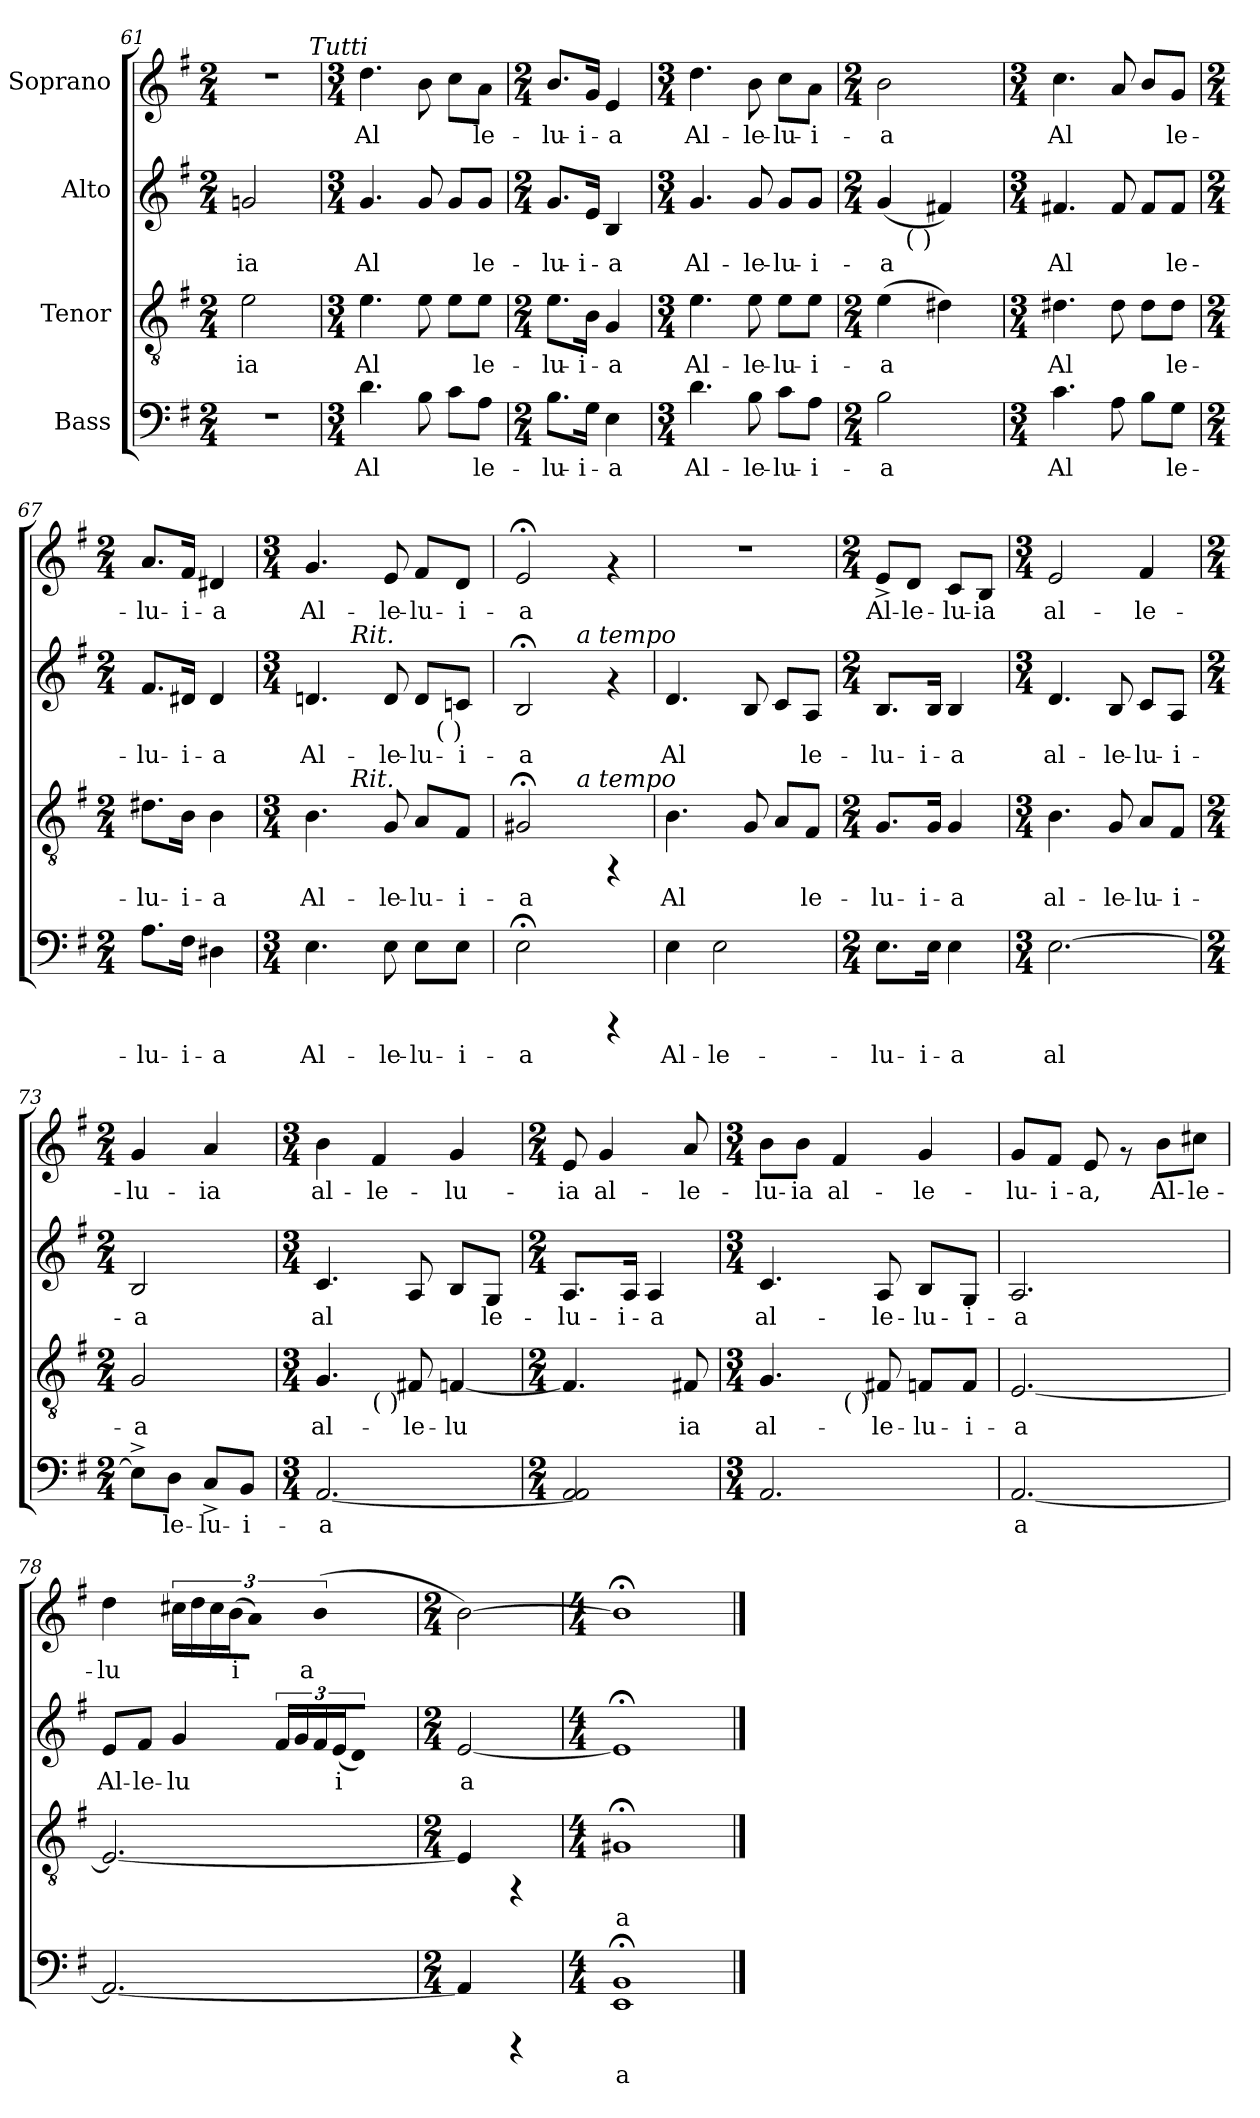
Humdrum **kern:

**kern	**text	**kern	**text	**kern	**text	**kern	**text
*part4	*part4	*part3	*part3	*part2	*part2	*part1	*part1
*staff4	*staff4	*staff3	*staff3	*staff2	*staff2	*staff1	*staff1
*I"Bass	*	*I"Tenor	*	*I"Alto	*	*I"Soprano	*
*clefF4	*	*clefGv2	*	*clefG2	*	*clefG2	*
*k[f#]	*	*k[f#]	*	*k[f#]	*	*k[f#]	*
*G:	*	*G:	*	*G:	*	*G:	*
*M2/4	*	*M2/4	*	*M2/4	*	*M2/4	*
=61	=61	=61	=61	=61	=61	=61	=61
!	!	!	!LO:LY:b:cj	!	!LO:LY:b:cj	!	!
*	*	*	*	*	*	*^	*
2r	.	2e\	-ia	2gn/	-ia	2r	4...ryy	.
!	!	!	!	!	!	!	!LO:TX:a:i:t=Tutti	!
.	.	.	.	.	.	.	32ryy	.
*	*	*	*	*	*	*v	*v	*
=62	=62	=62	=62	=62	=62	=62	=62
*M3/4	*	*M3/4	*	*M3/4	*	*M3/4	*
*	*	*	*	*	*	*^	*
!	!LO:LY:b:cj	!	!LO:LY:b:cj	!	!LO:LY:b:cj	!	!	!LO:LY:b:cj
*	*	*	*	*	*	*v	*v	*
4.d\	Al	4.e\	Al	4.g/	Al	4.dd\	Al
!	!LO:LY:b:cj	!	!LO:LY:b:cj	!	!LO:LY:b:cj	!	!LO:LY:b:cj
8B\	.	8e\	.	8g/	.	8b\	.
!	!LO:LY:b:cj	!	!LO:LY:b:cj	!	!LO:LY:b:cj	!	!LO:LY:b:cj
8c\L	.	8e\L	.	8g/L	.	8cc\L	.
!	!LO:LY:b:cj	!	!LO:LY:b:cj	!	!LO:LY:b:cj	!	!LO:LY:b:cj
8A\J	le-	8e\J	le-	8g/J	le-	8a\J	le-
=63	=63	=63	=63	=63	=63	=63	=63
*M2/4	*	*M2/4	*	*M2/4	*	*M2/4	*
!	!LO:LY:b:cj	!	!LO:LY:b:cj	!	!LO:LY:b:cj	!	!LO:LY:b:cj
8.B\L	-lu-	8.e\L	-lu-	8.g/L	-lu-	8.b/L	-lu-
!	!LO:LY:b:cj	!	!LO:LY:b:cj	!	!LO:LY:b:cj	!	!LO:LY:b:cj
16G\J	-i-	16B\J	-i-	16e/J	-i-	16g/J	-i-
!	!LO:LY:b:cj	!	!LO:LY:b:cj	!	!LO:LY:b:cj	!	!LO:LY:b:cj
4E\	-a	4G/	-a	4B/	-a	4e/	-a
!!LO:PB:g=z
=64	=64	=64	=64	=64	=64	=64	=64
*M3/4	*	*M3/4	*	*M3/4	*	*M3/4	*
!	!LO:LY:b:cj	!	!LO:LY:b:cj	!	!LO:LY:b:cj	!	!LO:LY:b:cj
4.d\	Al-	4.e\	Al-	4.g/	Al-	4.dd\	Al-
!	!LO:LY:b:cj	!	!LO:LY:b:cj	!	!LO:LY:b:cj	!	!LO:LY:b:cj
8B\	-le-	8e\	-le-	8g/	-le-	8b\	-le-
!	!LO:LY:b:cj	!	!LO:LY:b:cj	!	!LO:LY:b:cj	!	!LO:LY:b:cj
8c\L	-lu-	8e\L	-lu-	8g/L	-lu-	8cc\L	-lu-
!	!LO:LY:b:cj	!	!LO:LY:b:cj	!	!LO:LY:b:cj	!	!LO:LY:b:cj
8A\J	-i-	8e\J	-i-	8g/J	-i-	8a\J	-i-
=65	=65	=65	=65	=65	=65	=65	=65
*M2/4	*	*M2/4	*	*M2/4	*	*M2/4	*
!	!LO:LY:b:cj	!	!LO:LY:b:cj	!	!LO:LY:b:cj	!	!LO:LY:b:cj
*	*	*	*	*^	*	*	*
2B\	-a	(>4e\	-a	(<4g/	16..ryy	-a	2b\	-a
!	!	!	!	!	!LO:TX:b:t=( )	!	!	!
.	.	.	.	.	4ryy	.	.	.
!	!	!	!LO:LY:b:cj	!	!	!LO:LY:b:cj	!	!
.	.	4d#X\)	.	4f#X/)	.	.	.	.
.	.	.	.	.	8ryy	.	.	.
.	.	.	.	.	64ryy	.	.	.
*	*	*	*	*v	*v	*	*	*
=66	=66	=66	=66	=66	=66	=66	=66
*M3/4	*	*M3/4	*	*M3/4	*	*M3/4	*
*	*	*	*	*^	*	*	*
!	!LO:LY:b:cj	!	!LO:LY:b:cj	!	!	!LO:LY:b:cj	!	!LO:LY:b:cj
*	*	*	*	*v	*v	*	*	*
4.c\	Al	4.d#X\	Al	4.f#X/	Al	4.cc\	Al
!	!LO:LY:b:cj	!	!LO:LY:b:cj	!	!LO:LY:b:cj	!	!LO:LY:b:cj
8A\	.	8d#\	.	8f#/	.	8a/	.
!	!LO:LY:b:cj	!	!LO:LY:b:cj	!	!LO:LY:b:cj	!	!LO:LY:b:cj
8B\L	.	8d#\L	.	8f#/L	.	8b/L	.
!	!LO:LY:b:cj	!	!LO:LY:b:cj	!	!LO:LY:b:cj	!	!LO:LY:b:cj
8G\J	le-	8d#\J	le-	8f#/J	le-	8g/J	le-
=67	=67	=67	=67	=67	=67	=67	=67
*M2/4	*	*M2/4	*	*M2/4	*	*M2/4	*
!	!LO:LY:b:cj	!	!LO:LY:b:cj	!	!LO:LY:b:cj	!	!LO:LY:b:cj
8.A\L	-lu-	8.d#X\L	-lu-	8.f#/L	-lu-	8.a/L	-lu-
!	!LO:LY:b:cj	!	!LO:LY:b:cj	!	!LO:LY:b:cj	!	!LO:LY:b:cj
16F#\J	-i-	16B\J	-i-	16d#X/J	-i-	16f#/J	-i-
!	!LO:LY:b:cj	!	!LO:LY:b:cj	!	!LO:LY:b:cj	!	!LO:LY:b:cj
4D#X\	-a	4B\	-a	4d#/	-a	4d#X/	-a
=68	=68	=68	=68	=68	=68	=68	=68
*M3/4	*	*M3/4	*	*M3/4	*	*M3/4	*
!	!LO:LY:b:cj	!	!LO:LY:b:cj	!	!LO:LY:b:cj	!	!LO:LY:b:cj
*	*	*^	*	*^	*	*	*
*	*	*	*	*	*	*^	*	*	*
4.E\	Al-	4.B\	8...ryy	Al-	4.dn/	8...ryy	2ryy	Al-	4.g/	Al-
!	!	!	!	!	!	!LO:TX:a:i:t=Rit.	!	!	!	!
!	!	!	!LO:TX:a:i:t=Rit.	!	!	!	!	!	!	!
.	.	.	2ryy	.	.	2ryy	.	.	.	.
!	!LO:LY:b:cj	!	!	!LO:LY:b:cj	!	!	!	!LO:LY:b:cj	!	!LO:LY:b:cj
8E\	-le-	8G/	.	-le-	8d/	.	.	-le-	8e/	-le-
!	!LO:LY:b:cj	!	!	!LO:LY:b:cj	!	!	!	!LO:LY:b:cj	!	!LO:LY:b:cj
8E\L	-lu-	8A/L	.	-lu-	8d/L	.	16ryy	-lu-	8f#/L	-lu-
!	!	!	!	!	!	!	!LO:TX:b:t=( )	!	!	!
.	.	.	.	.	.	.	8.ryy	.	.	.
!	!LO:LY:b:cj	!	!	!LO:LY:b:cj	!	!	!	!LO:LY:b:cj	!	!LO:LY:b:cj
8E\J	-i-	8F#/J	.	-i-	8cn/J	.	.	-i-	8d/J	-i-
.	.	.	64ryy	.	.	64ryy	.	.	.	.
=69	=69	=69	=69	=69	=69	=69	=69	=69	=69	=69
!	!LO:LY:b:cj	!	!	!LO:LY:b:cj	!	!	!	!LO:LY:b:cj	!	!LO:LY:b:cj
*	*	*	*	*	*	*v	*v	*	*	*
2E;<\	-a	2G#X;</	4.ryy	-a	2B;</	4.ryy	-a	2e;</	-a
!	!	!	!	!	!	!LO:TX:a:i:t=a tempo	!	!	!
!	!	!	!LO:TX:a:i:t=a tempo	!	!	!	!	!	!
.	.	.	4.ryy	.	.	4.ryy	.	.	.
4rCCC	.	4rFF	.	.	4rf	.	.	4rf	.
!!LO:LB:g=z
=70	=70	=70	=70	=70	=70	=70	=70	=70	=70
!	!LO:LY:b:cj	!	!	!LO:LY:b:cj	!	!	!LO:LY:b:cj	!	!
*	*	*v	*v	*	*	*	*	*	*
*	*	*	*	*v	*v	*	*	*
4E\	Al-	4.B\	Al	4.d/	Al	2.r	.
!	!LO:LY:b:cj	!	!	!	!	!	!
2E\	-le-	.	.	.	.	.	.
!	!	!	!LO:LY:b:cj	!	!LO:LY:b:cj	!	!
.	.	8G/	.	8B/	.	.	.
!	!	!	!LO:LY:b:cj	!	!LO:LY:b:cj	!	!
.	.	8A/L	.	8c/L	.	.	.
!	!	!	!LO:LY:b:cj	!	!LO:LY:b:cj	!	!
.	.	8F#/J	le-	8A/J	le-	.	.
=71	=71	=71	=71	=71	=71	=71	=71
*M2/4	*	*M2/4	*	*M2/4	*	*M2/4	*
!	!LO:LY:b:cj	!	!LO:LY:b:cj	!	!LO:LY:b:cj	!	!LO:LY:b:cj
8.E\L	-lu-	8.G/L	-lu-	8.B/L	-lu-	8e^>/L	Al-
!	!	!	!	!	!	!	!LO:LY:b:cj
.	.	.	.	.	.	8d/J	-le-
!	!LO:LY:b:cj	!	!LO:LY:b:cj	!	!LO:LY:b:cj	!	!
16E\J	-i-	16G/J	-i-	16B/J	-i-	.	.
!	!LO:LY:b:cj	!	!LO:LY:b:cj	!	!LO:LY:b:cj	!	!LO:LY:b:cj
4E\	-a	4G/	-a	4B/	-a	8c/L	-lu-
!	!	!	!	!	!	!	!LO:LY:b:cj
.	.	.	.	.	.	8B/J	-ia
=72	=72	=72	=72	=72	=72	=72	=72
*M3/4	*	*M3/4	*	*M3/4	*	*M3/4	*
!	!LO:LY:b:cj	!	!LO:LY:b:cj	!	!LO:LY:b:cj	!	!LO:LY:b:cj
[>2.E\	al	4.B\	al-	4.d/	al-	2e/	al-
!	!	!	!LO:LY:b:cj	!	!LO:LY:b:cj	!	!
.	.	8G/	-le-	8B/	-le-	.	.
!	!	!	!LO:LY:b:cj	!	!LO:LY:b:cj	!	!LO:LY:b:cj
.	.	8A/L	-lu-	8c/L	-lu-	4f#/	-le-
!	!	!	!LO:LY:b:cj	!	!LO:LY:b:cj	!	!
.	.	8F#/J	-i-	8A/J	-i-	.	.
=73	=73	=73	=73	=73	=73	=73	=73
*M2/4	*	*M2/4	*	*M2/4	*	*M2/4	*
!	!LO:LY:b:cj	!	!LO:LY:b:cj	!	!LO:LY:b:cj	!	!LO:LY:b:cj
8E^<\L]	.	2G/	-a	2B/	-a	4g/	-lu-
!	!LO:LY:b:cj	!	!	!	!	!	!
8D\J	le-	.	.	.	.	.	.
!	!LO:LY:b:cj	!	!	!	!	!	!LO:LY:b:cj
8C^>/L	-lu-	.	.	.	.	4a/	-ia
!	!LO:LY:b:cj	!	!	!	!	!	!
8BB/J	-i-	.	.	.	.	.	.
=74	=74	=74	=74	=74	=74	=74	=74
*M3/4	*	*M3/4	*	*M3/4	*	*M3/4	*
!	!LO:LY:b:cj	!	!LO:LY:b:cj	!	!LO:LY:b:cj	!	!LO:LY:b:cj
*	*	*^	*	*	*	*	*
[<2.AA/	-a	4.G/	4ryy	al-	4.c/	al	4b\	al-
!	!	!	!LO:TX:b:t=( )	!	!	!	!	!
!	!	!	!	!	!	!	!	!LO:LY:b:cj
.	.	.	2ryy	.	.	.	4f#/	-le-
!	!	!	!	!LO:LY:b:cj	!	!LO:LY:b:cj	!	!
.	.	8F#X/	.	-le-	8A/	.	.	.
!	!	!	!	!LO:LY:b:cj	!	!LO:LY:b:cj	!	!LO:LY:b:cj
.	.	[<4Fn/	.	-lu-	8B/L	.	4g/	-lu-
!	!	!	!	!	!	!LO:LY:b:cj	!	!
.	.	.	.	.	8G/J	le-	.	.
*	*	*v	*v	*	*	*	*	*
=75	=75	=75	=75	=75	=75	=75	=75
*M2/4	*	*M2/4	*	*M2/4	*	*M2/4	*
*	*	*^	*	*	*	*	*
!	!LO:LY:b:cj	!	!	!LO:LY:b:cj	!	!LO:LY:b:cj	!	!LO:LY:b:cj
*	*	*v	*v	*	*	*	*	*
2AA/ 2AA/]	.	4.F/]	--	8.A/L	-lu-	8e/	-ia
!	!	!	!	!	!	!	!LO:LY:b:cj
.	.	.	.	.	.	4g/	al-
!	!	!	!	!	!LO:LY:b:cj	!	!
.	.	.	.	16A/J	-i-	.	.
!	!	!	!	!	!LO:LY:b:cj	!	!
.	.	.	.	4A/	-a	.	.
!	!	!	!LO:LY:b:cj	!	!	!	!LO:LY:b:cj
.	.	8F#X/	-ia	.	.	8a/	-le-
!!LO:LB:g=z
=76	=76	=76	=76	=76	=76	=76	=76
*M3/4	*	*M3/4	*	*M3/4	*	*M3/4	*
!	!LO:LY:b:cj	!	!LO:LY:b:cj	!	!LO:LY:b:cj	!	!LO:LY:b:cj
*	*	*^	*	*	*	*	*
2.AA/	.	4.G/	4ryy	al-	4.c/	al-	8b\L	-lu-
!	!	!	!	!	!	!	!	!LO:LY:b:cj
.	.	.	.	.	.	.	8b\J	-ia
!	!	!	!	!	!	!	!	!LO:LY:b:cj
.	.	.	64ryy	.	.	.	4f#/	al-
!	!	!	!LO:TX:b:t=( )	!	!	!	!	!
.	.	.	4ryy	.	.	.	.	.
!	!	!	!	!LO:LY:b:cj	!	!LO:LY:b:cj	!	!
.	.	8F#X/	.	-le-	8A/	-le-	.	.
!	!	!	!	!LO:LY:b:cj	!	!LO:LY:b:cj	!	!LO:LY:b:cj
.	.	8Fn/L	.	-lu-	8B/L	-lu-	4g/	-le-
.	.	.	8...ryy	.	.	.	.	.
!	!	!	!	!LO:LY:b:cj	!	!LO:LY:b:cj	!	!
.	.	8F/J	.	-i-	8G/J	-i-	.	.
=77	=77	=77	=77	=77	=77	=77	=77	=77
!	!LO:LY:b:cj	!	!	!LO:LY:b:cj	!	!LO:LY:b:cj	!	!LO:LY:b:cj
*	*	*v	*v	*	*	*	*	*
[<2.AA/	a	[<2.E/	-a	2.A/	-a	8g/L	-lu-
!	!	!	!	!	!	!	!LO:LY:b:cj
.	.	.	.	.	.	8f#/J	-i-
!	!	!	!	!	!	!	!LO:LY:b:cj
.	.	.	.	.	.	8e/	-a,
.	.	.	.	.	.	8rf	.
!	!	!	!	!	!	!	!LO:LY:b:cj
.	.	.	.	.	.	8b\L	Al-
!	!	!	!	!	!	!	!LO:LY:b:cj
.	.	.	.	.	.	8cc#X\J	-le-
=78	=78	=78	=78	=78	=78	=78	=78
!	!LO:LY:b:cj	!	!LO:LY:b:cj	!	!LO:LY:b:cj	!	!LO:LY:b:cj
2.AA/_<	.	2.E/_<	.	8e/L	Al-	4dd\	-lu
!	!	!	!	!	!LO:LY:b:cj	!	!
.	.	.	.	8f#/J	-le-	.	.
!	!	!	!	!	!LO:LY:b:cj	!	!LO:LY:b:cj
.	.	.	.	4g/	-lu	24cc#X\L	.
!	!	!	!	!	!	!	!LO:LY:b:cj
.	.	.	.	.	.	24dd\	.
!	!	!	!	!	!	!	!LO:LY:b:cj
.	.	.	.	.	.	24cc#\	.
!	!	!	!	!	!	!	!LO:LY:b:cj
.	.	.	.	.	.	(>24b\	i-
!	!	!	!	!	!	!	!LO:LY:b:cj
.	.	.	.	.	.	16a\J)	--
!	!	!	!	!	!	!	!LO:LY:b:cj
.	.	.	.	.	.	(>4b\	-a
!	!	!	!	!	!LO:LY:b:cj	!	!
.	.	.	.	24f#/L	.	.	.
!	!	!	!	!	!LO:LY:b:cj	!	!
.	.	.	.	24g/	.	.	.
!	!	!	!	!	!LO:LY:b:cj	!	!
.	.	.	.	24f#/	.	.	.
!	!	!	!	!	!LO:LY:b:cj	!	!
.	.	.	.	(<24e/	i-	.	.
!	!	!	!	!	!LO:LY:b:cj	!	!
.	.	.	.	16d/J)	--	.	.
.	.	.	.	48ryy	.	48ryy	.
=79	=79	=79	=79	=79	=79	=79	=79
*M2/4	*	*M2/4	*	*M2/4	*	*M2/4	*
!	!LO:LY:b:cj	!	!LO:LY:b:cj	!	!LO:LY:b:cj	!	!LO:LY:b:cj
4AA/]	.	4E/]	.	[<2e/	-a	[>2b\)	.
4rCCC	.	4rFF	.	.	.	.	.
=80	=80	=80	=80	=80	=80	=80	=80
*M4/4	*	*M4/4	*	*M4/4	*	*M4/4	*
!	!LO:LY:b:cj	!	!LO:LY:b:cj	!	!LO:LY:b:cj	!	!LO:LY:b:cj
1BB;< 1EE;<	a	1G#X;<	a	1e;<]	.	1b;<]	.
==	==	==	==	==	==	==	==
*-	*-	*-	*-	*-	*-	*-	*-
